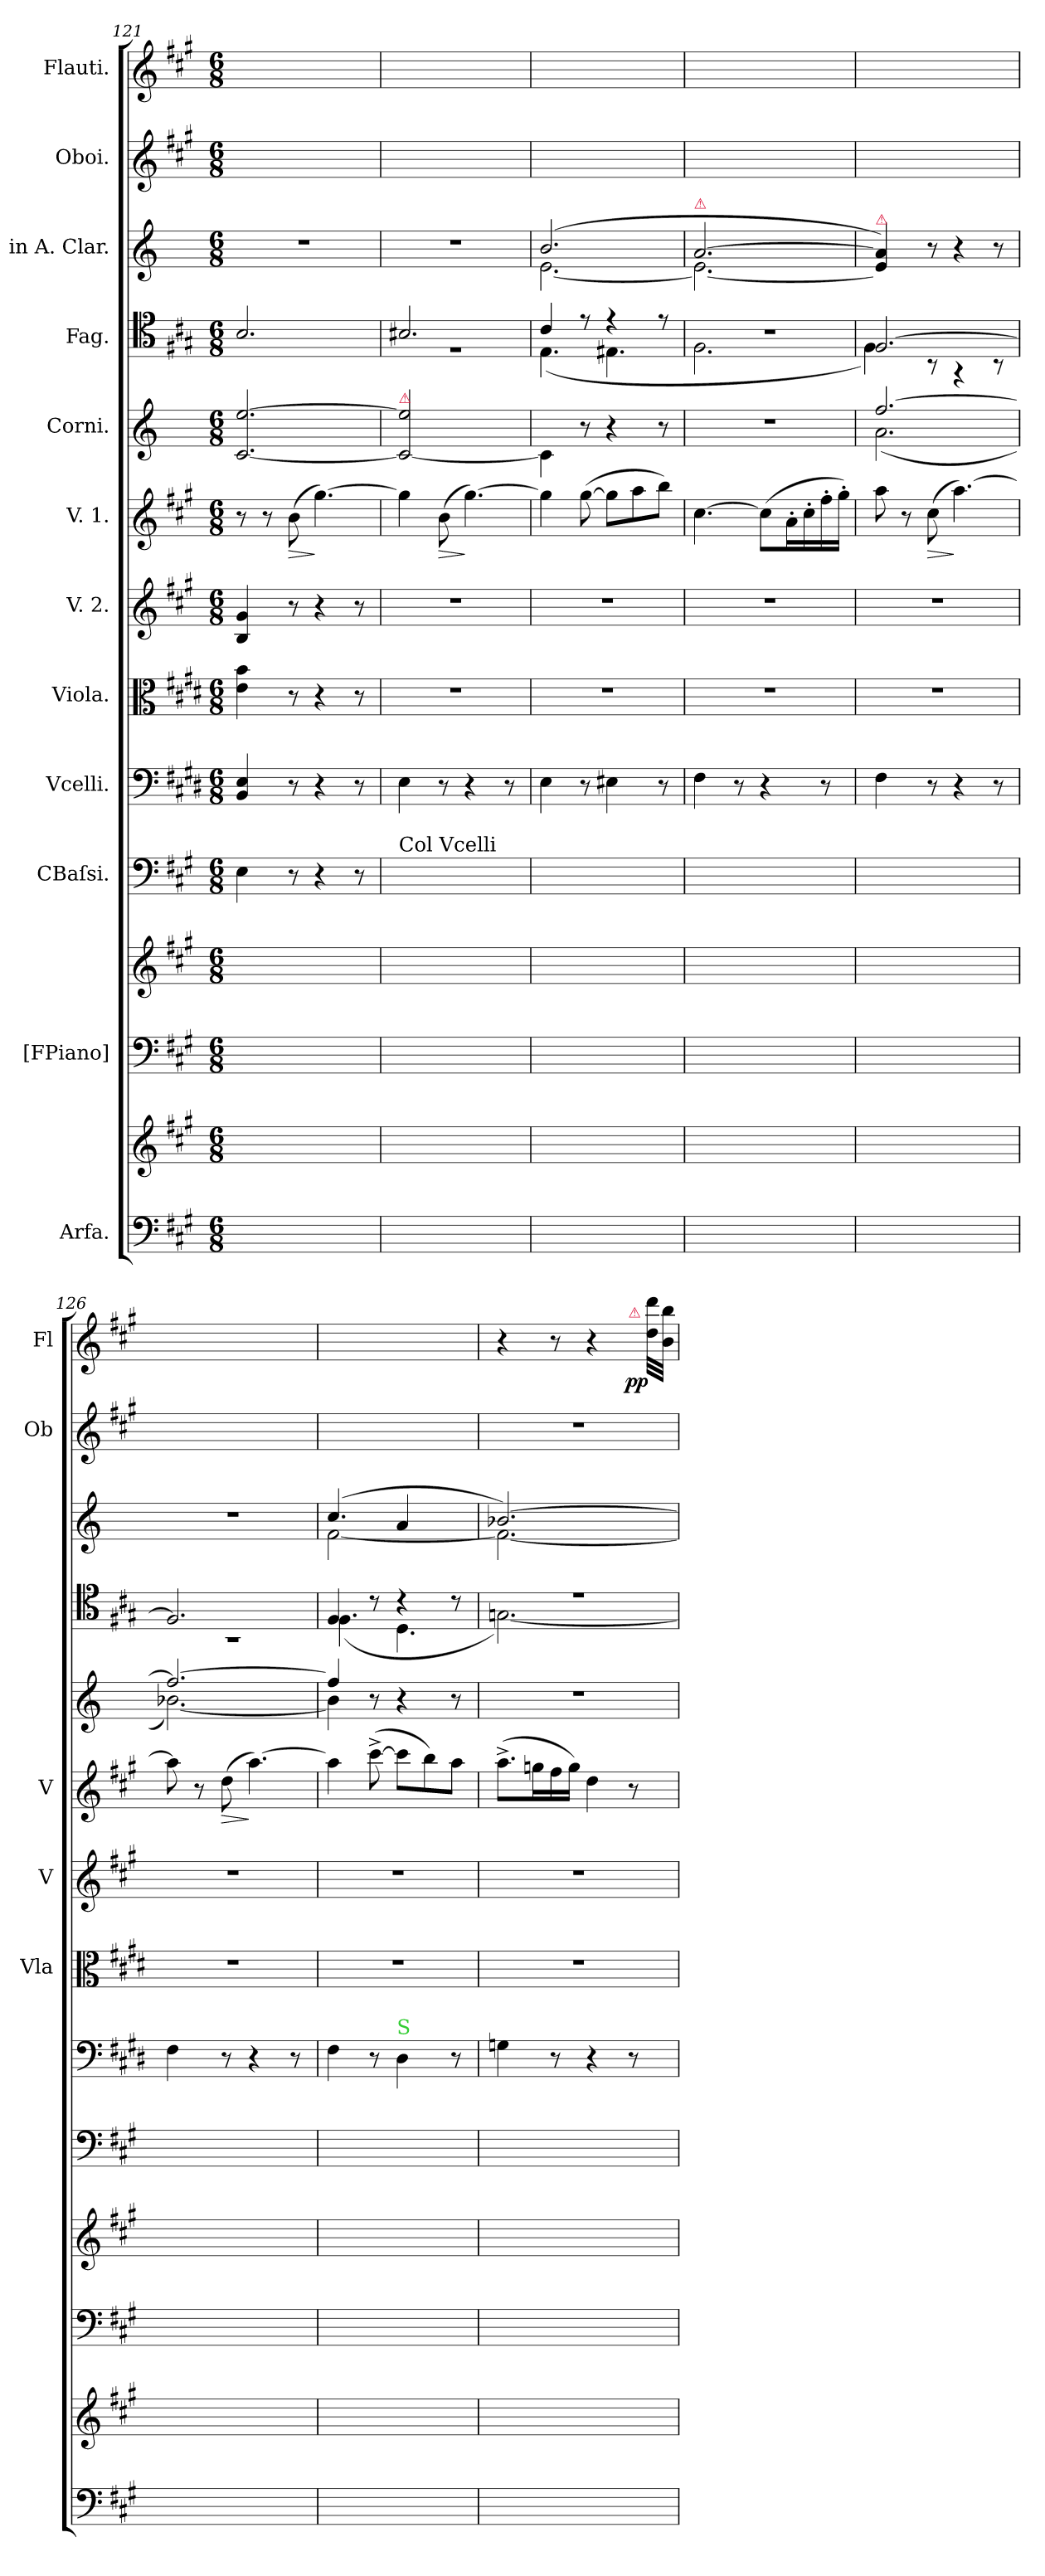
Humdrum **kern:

**kern	**kern	**kern	**kern	**kern	**kern	**kern	**kern	**kern	**dynam	**kern	**kern	**kern	**kern	**kern	**dynam
*part12	*part12	*part11	*part11	*part10	*part9	*part8	*part7	*part6	*part6	*part5	*part4	*part3	*part2	*part1	*part1
*staff14	*staff13	*staff12	*staff11	*staff10	*staff9	*staff8	*staff7	*staff6	*staff6	*staff5	*staff4	*staff3	*staff2	*staff1	*staff1
*I"Arfa.	*	*I"[FPiano]	*	*I"CBaſsi.	*I"Vcelli.	*I"Viola.	*I"V. 2.	*I"V. 1.	*	*I"Corni.	*I"Fag.	*I"in A. Clar.	*I"Oboi.	*I"Flauti.	*
*	*	*	*	*	*	*I'Vla	*I'V	*I'V	*	*	*	*	*I'Ob	*I'Fl	*
*clefF4	*clefG2	*clefF4	*clefG2	*clefF4	*clefF4	*clefC3	*clefG2	*clefG2	*	*clefG2	*clefC4	*clefG2	*clefG2	*clefG2	*
*	*	*	*	*	*	*	*	*	*	*ITrd5c8	*	*ITrd2c3	*	*	*
*k[f#c#g#]	*k[f#c#g#]	*k[f#c#g#]	*k[f#c#g#]	*k[f#c#g#]	*k[f#c#g#d#]	*k[f#c#g#d#]	*k[f#c#g#]	*k[f#c#g#]	*	*k[f#c#g#d#]	*k[f#c#g#]	*k[f#c#g#]	*k[f#c#g#]	*k[f#c#g#]	*
*M6/8	*M6/8	*M6/8	*M6/8	*M6/8	*M6/8	*M6/8	*M6/8	*M6/8	*	*M6/8	*M6/8	*M6/8	*M6/8	*M6/8	*
=121	=121	=121	=121	=121	=121	=121	=121	=121	=121	=121	=121	=121	=121	=121	=121
2.ryy	2.ryy	2.ryy	2.ryy	4E\	4BB/ 4E/	4e\ 4b\	4B/ 4g#/	8r	.	[2.E/ [2.g#/	2.B/	2.r	2.ryy	2.ryy	.
.	.	.	.	.	.	.	.	8r	.	.	.	.	.	.	.
!	!	!	!	!	!	!	!	!	!LO:HP:b	!	!	!	!	!	!
.	.	.	.	8r	8r	8r	8r	(8b\	>	.	.	.	.	.	.
.	.	.	.	4r	4r	4r	4r	[4.gg#\)	]	.	.	.	.	.	.
.	.	.	.	8r	8r	8r	8r	.	.	.	.	.	.	.	.
=122	=122	=122	=122	=122	=122	=122	=122	=122	=122	=122	=122	=122	=122	=122	=122
!	!	!	!	!	!	!	!	!	!	!LO:TX:a:color=crimson:t=⚠	!	!	!	!	!
!	!	!	!	!LO:TX:a:t=Col Vcelli	!	!	!	!	!	!	!	!	!	!	!
!	!	!	!	!	!	!	!	!	!	!LO:N:vis=2	!LO:N:vis=2	!	!	!	!
*	*	*	*	*	*	*	*	*	*	*	*^	*	*	*	*
2.ryy	2.ryy	2.ryy	2.ryy	4E\yy	4E\	2.r	2.r	4gg#\]	.	2.E_/ 2.g#]/	2.B#X/	2.r	2.r	2.ryy	2.ryy	.
!	!	!	!	!	!	!	!	!	!LO:HP:b	!	!	!	!	!	!	!
.	.	.	.	8ryy	8r	.	.	(8b\	>	.	.	.	.	.	.	.
.	.	.	.	4ryy	4r	.	.	[4.gg#\)	]	.	.	.	.	.	.	.
.	.	.	.	8ryy	8r	.	.	.	.	.	.	.	.	.	.	.
=123	=123	=123	=123	=123	=123	=123	=123	=123	=123	=123	=123	=123	=123	=123	=123	=123
*	*	*	*	*	*	*	*	*	*	*	*	*	*^	*	*	*
2.ryy	2.ryy	2.ryy	2.ryy	4E\yy	4E\	2.r	2.r	4gg#\]	.	4E\]	4c#/	(4.E\	(2.g#/	[>2.c#\	2.ryy	2.ryy	.
.	.	.	.	8ryy	8r	.	.	([8gg#\	.	8r	8r	.	.	.	.	.	.
.	.	.	.	4E#X\yy	4E#X\	.	.	8gg#\L]	.	4r	4r	4.E#X\	.	.	.	.	.
.	.	.	.	.	.	.	.	8aa\	.	.	.	.	.	.	.	.	.
.	.	.	.	8ryy	8r	.	.	8bb\J)	.	8r	8r	.	.	.	.	.	.
=124	=124	=124	=124	=124	=124	=124	=124	=124	=124	=124	=124	=124	=124	=124	=124	=124	=124
!	!	!	!	!	!	!	!	!	!	!	!	!	!LO:TX:a:color=crimson:t=⚠	!	!	!	!
2.ryy	2.ryy	2.ryy	2.ryy	4F#\yy	4F#\	2.r	2.r	[4.cc#\	.	2.r	2.r	2.F#\	[2.f#/	2.c#\_	2.ryy	2.ryy	.
.	.	.	.	8ryy	8r	.	.	.	.	.	.	.	.	.	.	.	.
.	.	.	.	4ryy	4r	.	.	(8cc#\L]	.	.	.	.	.	.	.	.	.
.	.	.	.	.	.	.	.	16a'\L	.	.	.	.	.	.	.	.	.
.	.	.	.	.	.	.	.	16cc#'\	.	.	.	.	.	.	.	.	.
.	.	.	.	8ryy	8r	.	.	16ff#'\	.	.	.	.	.	.	.	.	.
.	.	.	.	.	.	.	.	16gg#'\JJ)	.	.	.	.	.	.	.	.	.
*	*	*	*	*	*	*	*	*	*	*	*	*	*v	*v	*	*	*
=125	=125	=125	=125	=125	=125	=125	=125	=125	=125	=125	=125	=125	=125	=125	=125	=125
*	*	*	*	*	*	*	*	*	*	*^	*	*	*	*	*	*
!	!	!	!	!	!	!	!	!	!	!	!	!	!	!LO:TX:a:color=crimson:t=⚠	!	!	!
2.ryy	2.ryy	2.ryy	2.ryy	4F#\yy	4F#\	2.r	2.r	8aa\	.	[2.a/	(2.c#\	[2.F#/	4F#\)	4c#]/ 4f#]/)	2.ryy	2.ryy	.
.	.	.	.	.	.	.	.	8r	.	.	.	.	.	.	.	.	.
!	!	!	!	!	!	!	!	!	!LO:HP:b	!	!	!	!	!	!	!	!
.	.	.	.	8ryy	8r	.	.	(8cc#\	>	.	.	.	8r	8r	.	.	.
.	.	.	.	4ryy	4r	.	.	[4.aa\)	]	.	.	.	4r	4r	.	.	.
.	.	.	.	8ryy	8r	.	.	.	.	.	.	.	8r	8r	.	.	.
=126	=126	=126	=126	=126	=126	=126	=126	=126	=126	=126	=126	=126	=126	=126	=126	=126	=126
2.ryy	2.ryy	2.ryy	2.ryy	4F#\yy	4F#\	2.r	2.r	8aa\]	.	2.a/_	[2.dn\)	2.F#/]	2.r	2.r	2.ryy	2.ryy	.
.	.	.	.	.	.	.	.	8r	.	.	.	.	.	.	.	.	.
!	!	!	!	!	!	!	!	!	!LO:HP:b	!	!	!	!	!	!	!	!
.	.	.	.	8ryy	8r	.	.	(8dd\	>	.	.	.	.	.	.	.	.
.	.	.	.	4ryy	4r	.	.	[4.aa\)	]	.	.	.	.	.	.	.	.
.	.	.	.	8ryy	8r	.	.	.	.	.	.	.	.	.	.	.	.
=127	=127	=127	=127	=127	=127	=127	=127	=127	=127	=127	=127	=127	=127	=127	=127	=127	=127
*	*	*	*	*	*	*	*	*	*	*	*	*	*	*^	*	*	*
!	!	!	!	!	!	!	!	!	!	!	!	!	!	!	!LO:N:vis=2	!	!	!
2.ryy	2.ryy	2.ryy	2.ryy	4F#\yy	4F#\	2.r	2.r	4aa\]	.	4a/]	4dn\]	4F#/	(4.F#\	(4.a/	[2.d\	2.ryy	2.ryy	.
.	.	.	.	8ryy	8r	.	.	([8ccc#^\	.	8r	8ryy	8r	.	.	.	.	.	.
!	!	!	!	!	!LO:TX:a:color=limegreen:t=S	!	!	!	!	!	!	!	!	!	!	!	!	!
!	!	!	!	!	!	!	!	!	!	!	!	!	!	!LO:N:vis=4	!	!	!	!
.	.	.	.	4D\yy	4D#\	.	.	8ccc#\L]	.	4r	4ryy	4r	4.D\	4.f#/	.	.	.	.
.	.	.	.	.	.	.	.	8bb\)	.	.	.	.	.	.	.	.	.	.
.	.	.	.	8ryy	8r	.	.	8aa\J	.	8r	8ryy	8r	.	.	.	.	.	.
*	*	*	*	*	*	*	*	*	*	*v	*v	*	*	*	*	*	*	*
=128	=128	=128	=128	=128	=128	=128	=128	=128	=128	=128	=128	=128	=128	=128	=128	=128	=128
2.ryy	2.ryy	2.ryy	2.ryy	4Gn\yy	4Gn\	2.r	2.r	(8.aa^\L	.	2.r	2.r	[2.Gn\)	[2.gn/)	2.d\_	2.r	4r	.
.	.	.	.	.	.	.	.	16ggn\L	.	.	.	.	.	.	.	.	.
.	.	.	.	8ryy	8r	.	.	16ff#\	.	.	.	.	.	.	.	8r	.
.	.	.	.	.	.	.	.	16gg\JJ)	.	.	.	.	.	.	.	.	.
.	.	.	.	4ryy	4r	.	.	4dd\	.	.	.	.	.	.	.	4r	.
!	!	!	!	!	!	!	!	!	!	!	!	!	!	!	!	!LO:TX:a:color=crimson:t=⚠	!
.	.	.	.	8ryy	8r	.	.	8r	.	.	.	.	.	.	.	16ryy	.
!	!	!	!	!	!	!	!	!	!	!	!	!	!	!	!	!	!LO:DY:rj
.	.	.	.	.	.	.	.	.	.	.	.	.	.	.	.	32dd\ 32ddd\LLL	pp
.	.	.	.	.	.	.	.	.	.	.	.	.	.	.	.	32b\ 32bb\JJJ	.
*	*	*	*	*	*	*	*	*	*	*	*v	*v	*	*	*	*	*
*	*	*	*	*	*	*	*	*	*	*	*	*v	*v	*	*	*
=	=	=	=	=	=	=	=	=	=	=	=	=	=	=	=
*-	*-	*-	*-	*-	*-	*-	*-	*-	*-	*-	*-	*-	*-	*-	*-
